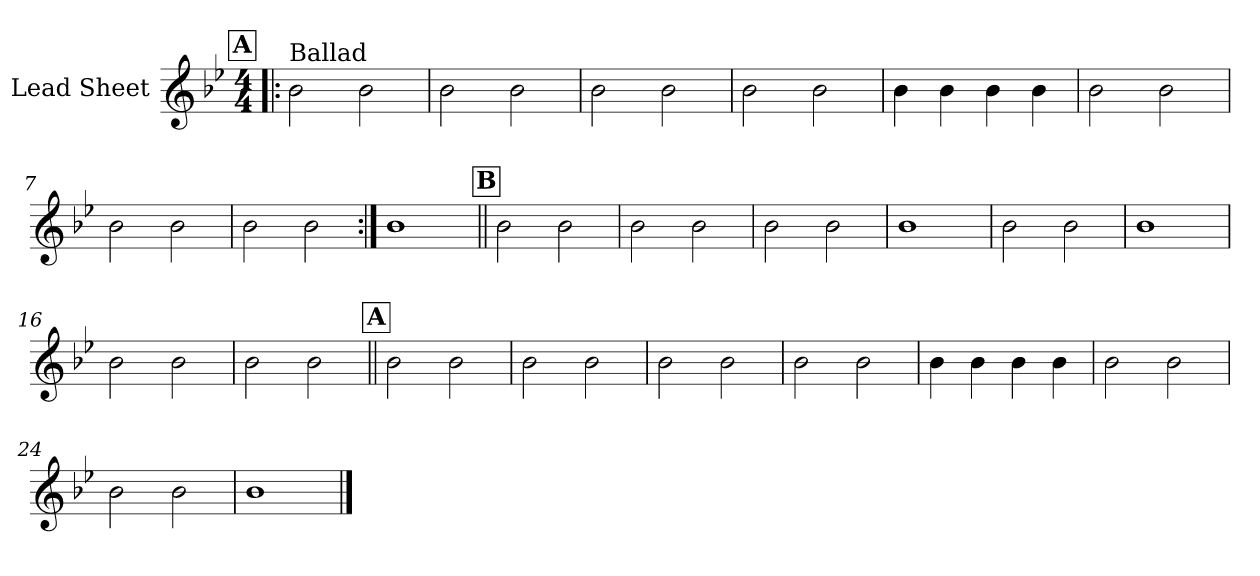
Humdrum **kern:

**kern
*part1
*staff1
*I"Lead Sheet
*clefG2
*k[b-e-]
*B-:
*M4/4
!!LO:REH:place=s1:a:fs=14:t=A
=1!|:
!LO:TX:a:t=Ballad
2b-\
2b-\
=2
2b-\
2b-\
=3
2b-\
2b-\
=4
2b-\
2b-\
!!LO:LB:g=z
=5
4b-\
4b-\
4b-\
4b-\
=6
2b-\
2b-\
=7
2b-\
2b-\
=8
2b-\
2b-\
!!LO:LB:g=z
=9:|!
1b-
!!LO:LB:g=z
!!LO:REH:place=s1:a:fs=14:t=B
=10||
2b-\
2b-\
=11
2b-\
2b-\
=12
2b-\
2b-\
=13
1b-
!!LO:LB:g=z
=14
2b-\
2b-\
=15
1b-
=16
2b-\
2b-\
=17
2b-\
2b-\
!!LO:LB:g=z
!!LO:REH:place=s1:a:fs=14:t=A
=18||
2b-\
2b-\
=19
2b-\
2b-\
=20
2b-\
2b-\
=21
2b-\
2b-\
!!LO:LB:g=z
=22
4b-\
4b-\
4b-\
4b-\
=23
2b-\
2b-\
=24
2b-\
2b-\
=25
1b-
==
*-
